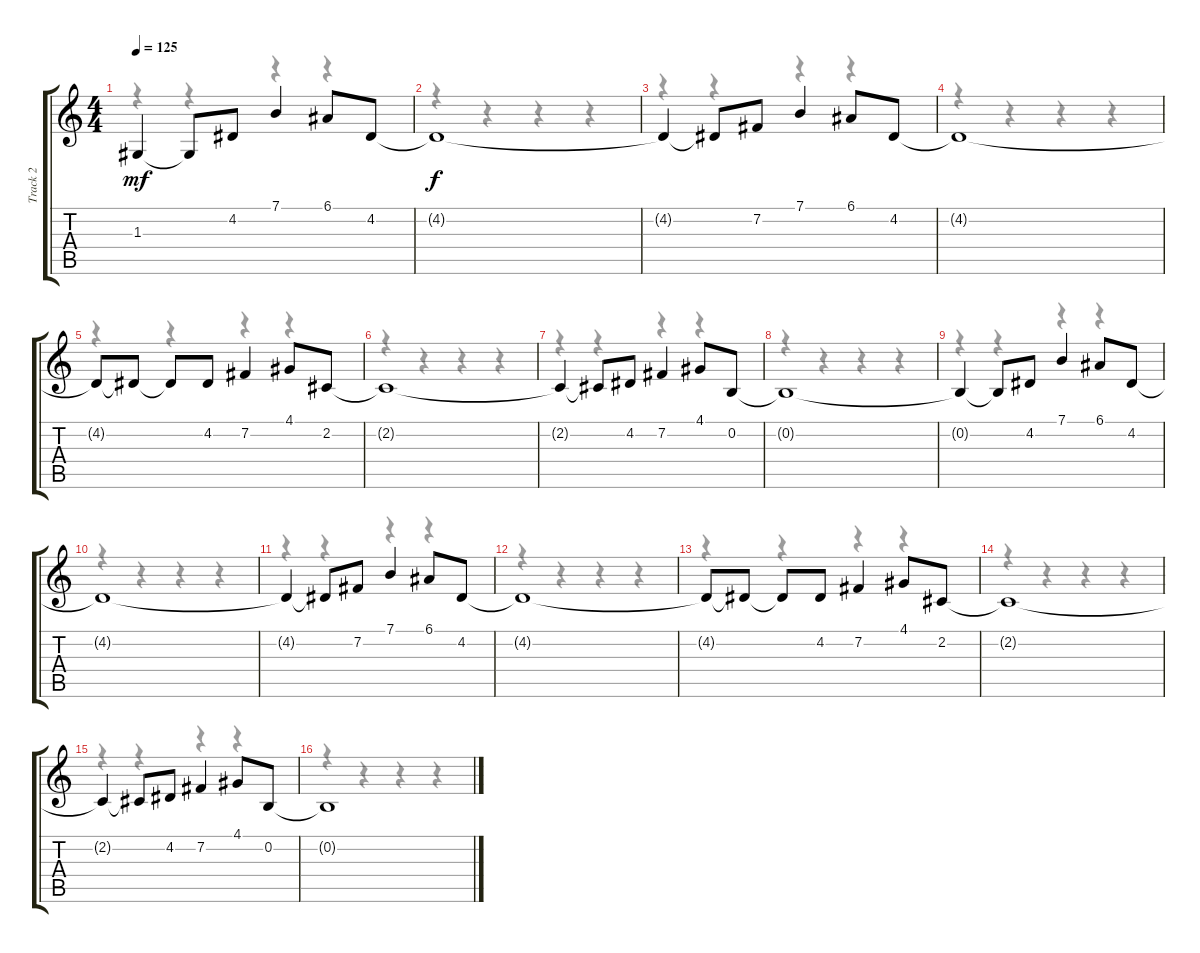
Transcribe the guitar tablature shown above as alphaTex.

\track ("Track 2" "Track 2") {instrument acousticgrandpiano}
\staff {score tabs}
\tuning (E4 B3 G3 D3 A2 E2) {hide}
\voice
\ts (4 4)
\tempo 125
\clef g2
\ks c
1.3{t}.4{dy mf} 1.3{t}.8 4.2.8 7.1.4 6.1.8 4.2.8 |
4.2{t}.1{dy f} |
4.2{t}.4 4.2{t}.8 7.2.8 7.1.4 6.1.8 4.2.8 |
4.2{t}.1 |
4.2{t}.8 4.2{t}.8 4.2{t}.8 4.2.8 7.2.4 4.1.8 2.2.8 |
2.2{t}.1 |
2.2{t}.4 2.2{t}.8 4.2.8 7.2.4 4.1.8 0.2.8 |
0.2{t}.1 |
0.2{t}.4 0.2{t}.8 4.2.8 7.1.4 6.1.8 4.2.8 |
4.2{t}.1 |
4.2{t}.4 4.2{t}.8 7.2.8 7.1.4 6.1.8 4.2.8 |
4.2{t}.1 |
4.2{t}.8 4.2{t}.8 4.2{t}.8 4.2.8 7.2.4 4.1.8 2.2.8 |
2.2{t}.1 |
2.2{t}.4 2.2{t}.8 4.2.8 7.2.4 4.1.8 0.2.8 |
0.2{t}.1
\voice
\clef g2
\ottava regular
\simile none
\ks c
r.4{dy f} r.4 r.4 r.4 |
r.4 r.4 r.4 r.4 |
r.4 r.4 r.4 r.4 |
r.4 r.4 r.4 r.4 |
r.4 r.4 r.4 r.4 |
r.4 r.4 r.4 r.4 |
r.4 r.4 r.4 r.4 |
r.4 r.4 r.4 r.4 |
r.4 r.4 r.4 r.4 |
r.4 r.4 r.4 r.4 |
r.4 r.4 r.4 r.4 |
r.4 r.4 r.4 r.4 |
r.4 r.4 r.4 r.4 |
r.4 r.4 r.4 r.4 |
r.4 r.4 r.4 r.4 |
r.4 r.4 r.4 r.4
